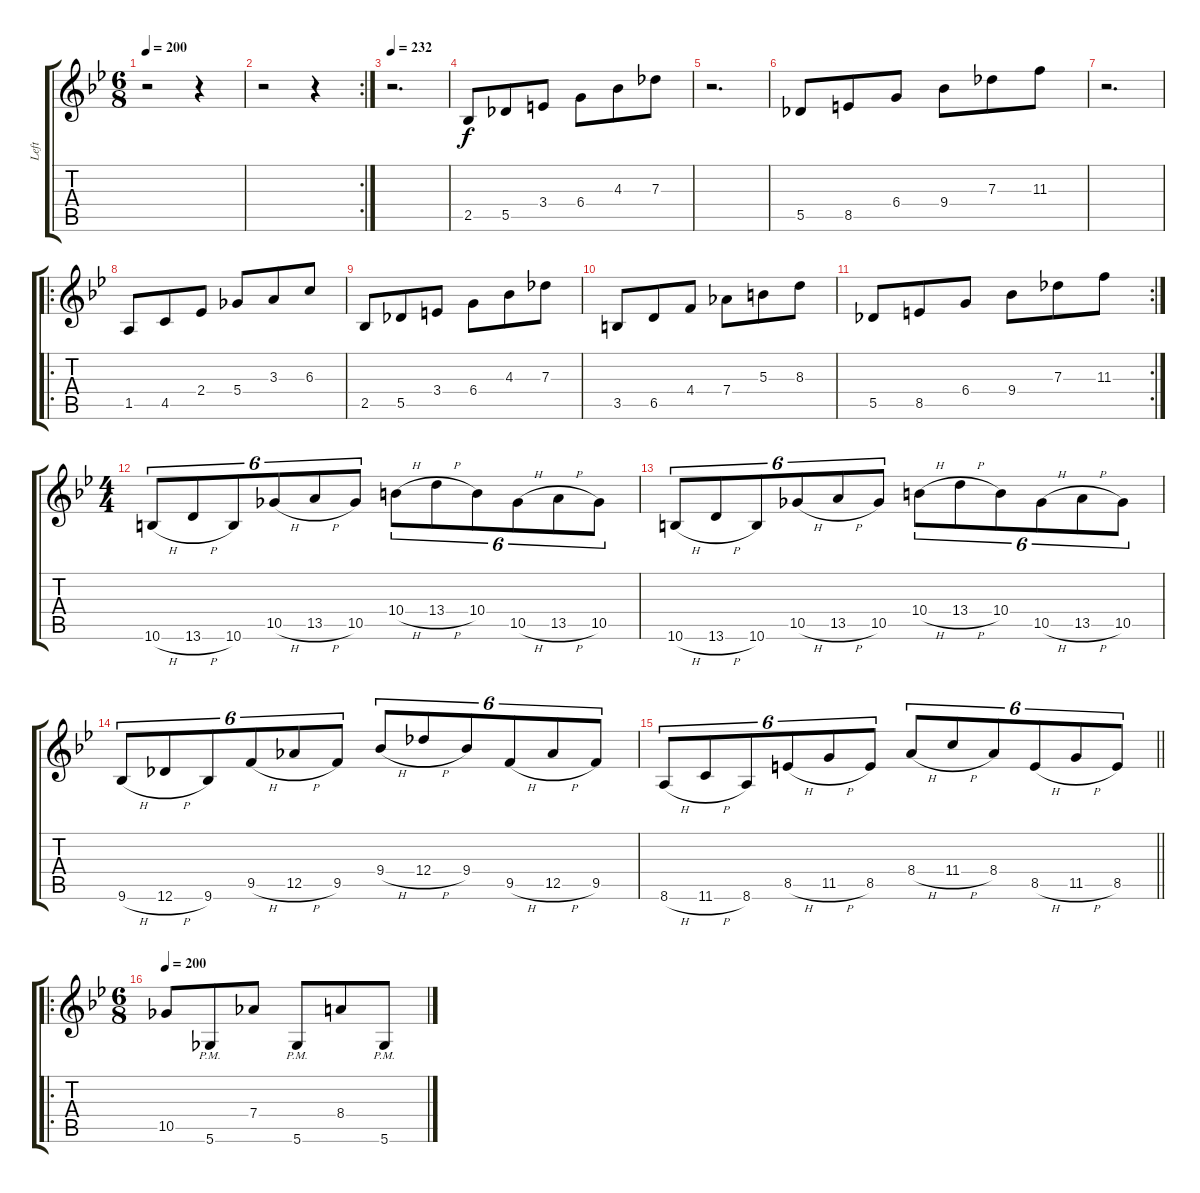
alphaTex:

\track ("Left" "Left") {instrument overdrivenguitar}
\staff {score tabs}
\tuning (Eb4 Bb3 Gb3 Db3 Ab2 Db2) {hide}
\ts (6 8)
\tempo 200
\clef g2
\ks bb
r.2{dy f} r.4 |
\rc 2
r.2 r.4 |
\tempo 232
r.2{d} |
2.5.8 5.5.8 3.4.8 6.4.8 4.3.8 7.3.8 |
r.2{d} |
5.5.8 8.5.8 6.4.8 9.4.8 7.3.8 11.3.8 |
r.2{d} |
\ro
1.5.8 4.5.8 2.4.8 5.4.8 3.3.8 6.3.8 |
2.5.8 5.5.8 3.4.8 6.4.8 4.3.8 7.3.8 |
3.5.8 6.5.8 4.4.8 7.4.8 5.3.8 8.3.8 |
\rc 2
5.5.8 8.5.8 6.4.8 9.4.8 7.3.8 11.3.8 |
\ts (4 4)
10.6{h}.8{tu (6 4)} 13.6{h}.8{tu (6 4)} 10.6.8{tu (6 4)} 10.5{h}.8{tu (6 4)} 13.5{h}.8{tu (6 4)} 10.5.8{tu (6 4)} 10.4{h}.8{tu (6 4)} 13.4{h}.8{tu (6 4)} 10.4.8{tu (6 4)} 10.5{h}.8{tu (6 4)} 13.5{h}.8{tu (6 4)} 10.5.8{tu (6 4)} |
10.6{h}.8{tu (6 4)} 13.6{h}.8{tu (6 4)} 10.6.8{tu (6 4)} 10.5{h}.8{tu (6 4)} 13.5{h}.8{tu (6 4)} 10.5.8{tu (6 4)} 10.4{h}.8{tu (6 4)} 13.4{h}.8{tu (6 4)} 10.4.8{tu (6 4)} 10.5{h}.8{tu (6 4)} 13.5{h}.8{tu (6 4)} 10.5.8{tu (6 4)} |
9.6{h}.8{tu (6 4)} 12.6{h}.8{tu (6 4)} 9.6.8{tu (6 4)} 9.5{h}.8{tu (6 4)} 12.5{h}.8{tu (6 4)} 9.5.8{tu (6 4)} 9.4{h}.8{tu (6 4)} 12.4{h}.8{tu (6 4)} 9.4.8{tu (6 4)} 9.5{h}.8{tu (6 4)} 12.5{h}.8{tu (6 4)} 9.5.8{tu (6 4)} |
\barLineRight lightlight
8.6{h}.8{tu (6 4)} 11.6{h}.8{tu (6 4)} 8.6.8{tu (6 4)} 8.5{h}.8{tu (6 4)} 11.5{h}.8{tu (6 4)} 8.5.8{tu (6 4)} 8.4{h}.8{tu (6 4)} 11.4{h}.8{tu (6 4)} 8.4.8{tu (6 4)} 8.5{h}.8{tu (6 4)} 11.5{h}.8{tu (6 4)} 8.5.8{tu (6 4)} |
\ro
\ts (6 8)
\tempo 200
10.5.8 5.6{pm}.8 7.4.8 5.6{pm}.8 8.4.8 5.6{pm}.8
